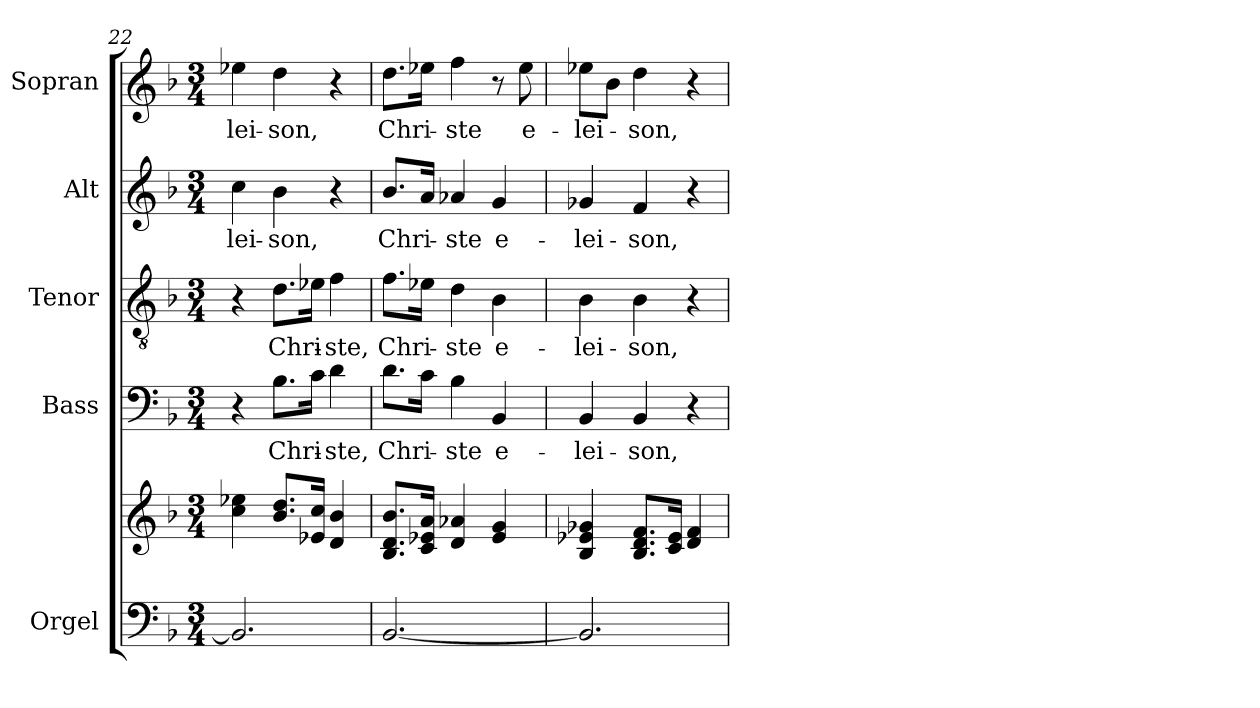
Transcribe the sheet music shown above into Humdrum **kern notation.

**kern	**kern	**kern	**text	**kern	**text	**kern	**text	**kern	**text
*part5	*part5	*part4	*part4	*part3	*part3	*part2	*part2	*part1	*part1
*staff6	*staff5	*staff4	*staff4	*staff3	*staff3	*staff2	*staff2	*staff1	*staff1
*I"Orgel	*	*I"Bass	*	*I"Tenor	*	*I"Alt	*	*I"Sopran	*
*I'Org.	*	*I'B.	*	*I'T.	*	*I'A.	*	*I'S.	*
*clefF4	*clefG2	*clefF4	*	*clefGv2	*	*clefG2	*	*clefG2	*
*k[b-]	*k[b-]	*k[b-]	*	*k[b-]	*	*k[b-]	*	*k[b-]	*
*F:	*F:	*F:	*	*F:	*	*F:	*	*F:	*
*M3/4	*M3/4	*M3/4	*	*M3/4	*	*M3/4	*	*M3/4	*
=22	=22	=22	=22	=22	=22	=22	=22	=22	=22
!	!	!	!	!	!	!	!LO:LY:b	!	!LO:LY:b
2.BB-/]	4cc\ 4ee-X\	4r	.	4r	.	4cc\	-lei-	4ee-X\	-lei-
!	!	!	!LO:LY:b	!	!LO:LY:b	!	!LO:LY:b	!	!LO:LY:b
.	8.b-/ 8.dd/L	8.B-\L	Chri-	8.d\L	Chri-	4b-\	-son,	4dd\	-son,
.	16e-X/ 16cc/Jk	16c\Jk	.	16e-X\Jk	.	.	.	.	.
!	!	!	!LO:LY:b	!	!LO:LY:b	!	!	!	!
.	4d/ 4b-/	4d\	-ste,	4f\	-ste,	4r	.	4r	.
=23	=23	=23	=23	=23	=23	=23	=23	=23	=23
!	!	!	!LO:LY:b	!	!LO:LY:b	!	!LO:LY:b	!	!LO:LY:b
[2.BB-/	8.B-/ 8.d/ 8.b-/L	8.d\L	Chri-	8.f\L	Chri-	8.b-/L	Chri-	8.dd\L	Chri-
.	16c/ 16e-X/ 16a/Jk	16c\Jk	.	16e-X\Jk	.	16a/Jk	.	16ee-X\Jk	.
!	!	!	!LO:LY:b	!	!LO:LY:b	!	!LO:LY:b	!	!LO:LY:b
.	4d/ 4a-X/	4B-\	-ste	4d\	-ste	4a-X/	-ste	4ff\	-ste
!	!	!	!LO:LY:b	!	!LO:LY:b	!	!LO:LY:b	!	!
.	4e-/ 4g/	4BB-/	e-	4B-\	e-	4g/	e-	8r	.
!	!	!	!	!	!	!	!	!	!LO:LY:b
.	.	.	.	.	.	.	.	8ee-\	e-
!!LO:LB:g=z
=24	=24	=24	=24	=24	=24	=24	=24	=24	=24
!	!	!	!LO:LY:b	!	!LO:LY:b	!	!LO:LY:b	!	!LO:LY:b
2.BB-/]	4B-/ 4e-X/ 4g-X/	4BB-/	-lei-	4B-\	-lei-	4g-X/	-lei-	8ee-X\L	-lei-
.	.	.	.	.	.	.	.	8b-\J	.
!	!	!	!LO:LY:b	!	!LO:LY:b	!	!LO:LY:b	!	!LO:LY:b
.	8.B-/ 8.d/ 8.f/L	4BB-/	-son,	4B-\	-son,	4f/	-son,	4dd\	-son,
.	16c/ 16e-/Jk	.	.	.	.	.	.	.	.
.	4d/ 4f/	4r	.	4r	.	4r	.	4r	.
=	=	=	=	=	=	=	=	=	=
*-	*-	*-	*-	*-	*-	*-	*-	*-	*-
